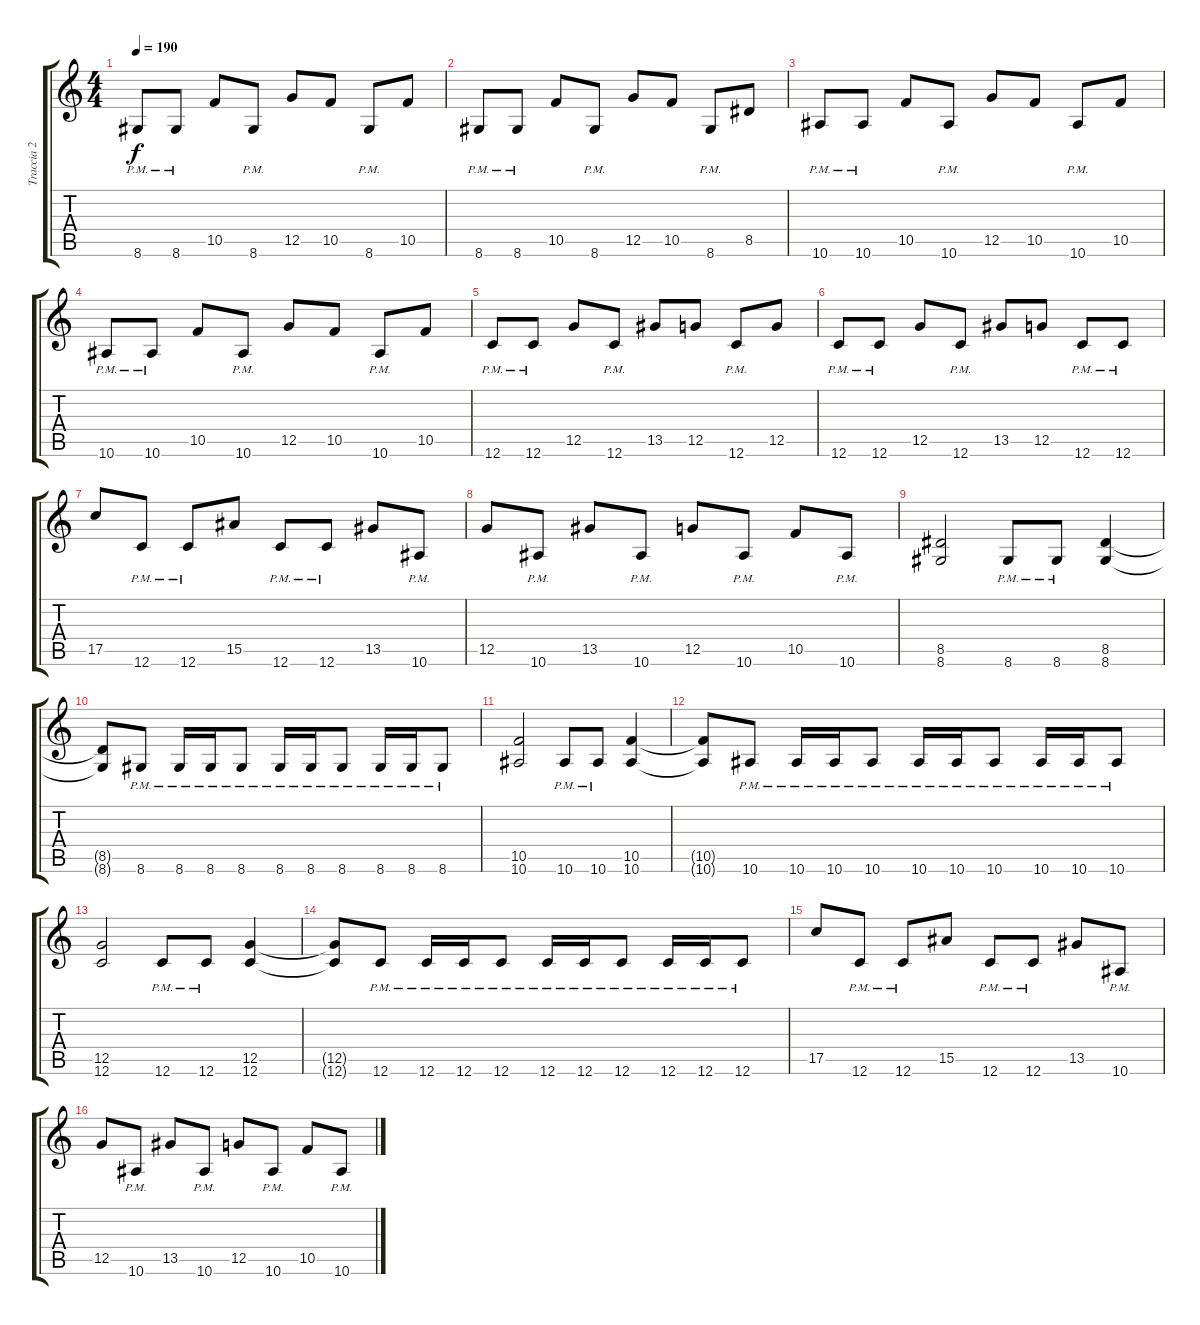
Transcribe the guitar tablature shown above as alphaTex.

\track ("Traccia 2" "Traccia 2") {instrument distortionguitar}
\staff {score tabs}
\tuning (D4 A3 F3 C3 G2 C2) {hide}
\ts (4 4)
\tempo 190
\clef g2
\ks c
8.6{pm}.8{dy f} 8.6{pm}.8 10.5.8 8.6{pm}.8 12.5.8 10.5.8 8.6{pm}.8 10.5.8 |
8.6{pm}.8 8.6{pm}.8 10.5.8 8.6{pm}.8 12.5.8 10.5.8 8.6{pm}.8 8.5.8 |
10.6{pm}.8 10.6{pm}.8 10.5.8 10.6{pm}.8 12.5.8 10.5.8 10.6{pm}.8 10.5.8 |
10.6{pm}.8 10.6{pm}.8 10.5.8 10.6{pm}.8 12.5.8 10.5.8 10.6{pm}.8 10.5.8 |
12.6{pm}.8 12.6{pm}.8 12.5.8 12.6{pm}.8 13.5.8 12.5.8 12.6{pm}.8 12.5.8 |
12.6{pm}.8 12.6{pm}.8 12.5.8 12.6{pm}.8 13.5.8 12.5.8 12.6{pm}.8 12.6{pm}.8 |
17.5.8 12.6{pm}.8 12.6{pm}.8 15.5.8 12.6{pm}.8 12.6{pm}.8 13.5.8 10.6{pm}.8 |
12.5.8 10.6{pm}.8 13.5.8 10.6{pm}.8 12.5.8 10.6{pm}.8 10.5.8 10.6{pm}.8 |
(8.5 8.6).2 8.6{pm}.8 8.6{pm}.8 (8.5 8.6).4 |
(8.5{t} 8.6{t}).8 8.6{pm}.8 8.6{pm}.16 8.6{pm}.16 8.6{pm}.8 8.6{pm}.16 8.6{pm}.16 8.6{pm}.8 8.6{pm}.16 8.6{pm}.16 8.6{pm}.8 |
(10.5 10.6).2 10.6{pm}.8 10.6{pm}.8 (10.5 10.6).4 |
(10.5{t} 10.6{t}).8 10.6{pm}.8 10.6{pm}.16 10.6{pm}.16 10.6{pm}.8 10.6{pm}.16 10.6{pm}.16 10.6{pm}.8 10.6{pm}.16 10.6{pm}.16 10.6{pm}.8 |
(12.5 12.6).2 12.6{pm}.8 12.6{pm}.8 (12.5 12.6).4 |
(12.5{t} 12.6{t}).8 12.6{pm}.8 12.6{pm}.16 12.6{pm}.16 12.6{pm}.8 12.6{pm}.16 12.6{pm}.16 12.6{pm}.8 12.6{pm}.16 12.6{pm}.16 12.6{pm}.8 |
17.5.8 12.6{pm}.8 12.6{pm}.8 15.5.8 12.6{pm}.8 12.6{pm}.8 13.5.8 10.6{pm}.8 |
12.5.8 10.6{pm}.8 13.5.8 10.6{pm}.8 12.5.8 10.6{pm}.8 10.5.8 10.6{pm}.8
